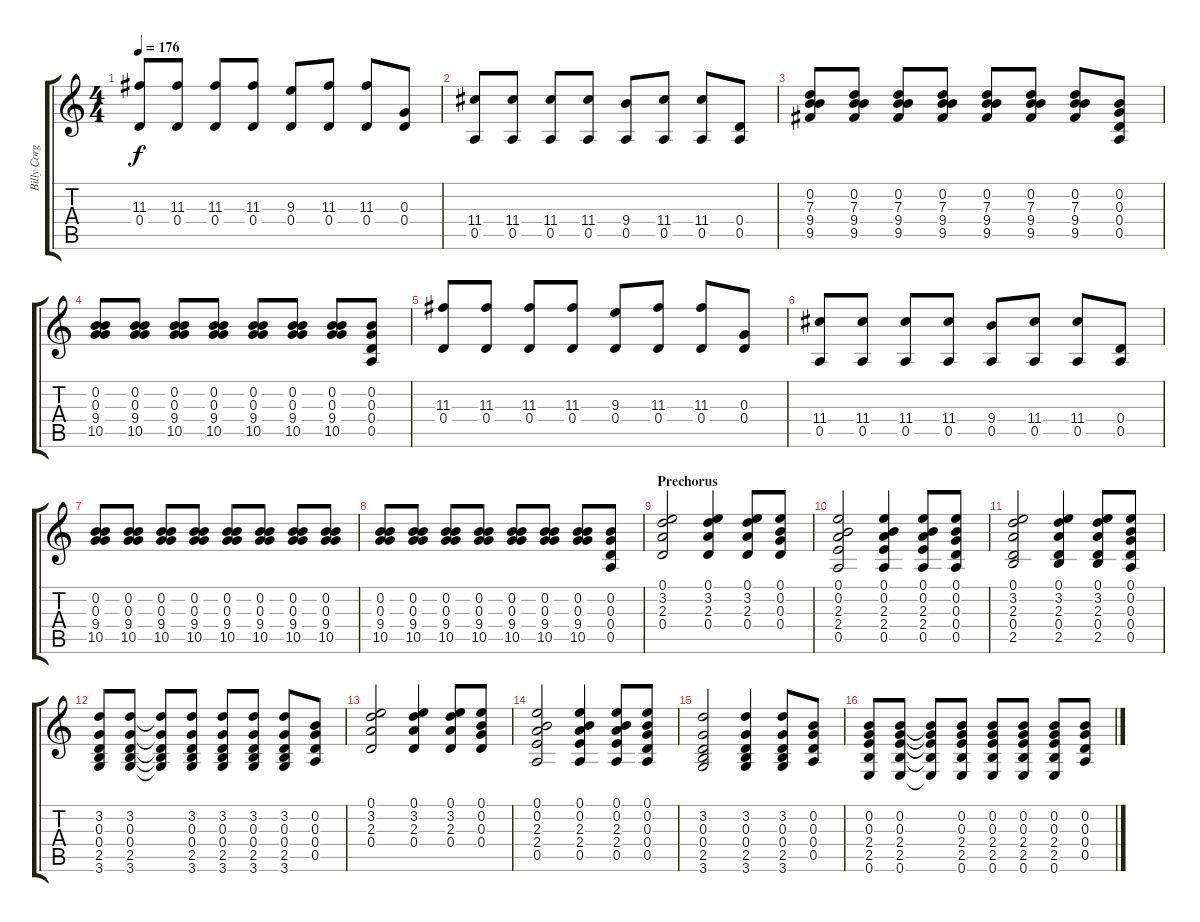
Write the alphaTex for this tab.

\track ("Billy Corgan" "Billy Corg") {instrument distortionguitar}
\staff {score tabs}
\tuning (E4 B3 G3 D3 A2 E2) {hide}
\ts (4 4)
\tempo 176
\clef g2
\ks c
(11.3 0.4).8{dy f} (11.3 0.4).8 (11.3 0.4).8 (11.3 0.4).8 (9.3 0.4).8 (11.3 0.4).8 (11.3 0.4).8 (0.3 0.4).8 |
(11.4 0.5).8 (11.4 0.5).8 (11.4 0.5).8 (11.4 0.5).8 (9.4 0.5).8 (11.4 0.5).8 (11.4 0.5).8 (0.4 0.5).8 |
(0.2 7.3 9.4 9.5).8 (0.2 7.3 9.4 9.5).8 (0.2 7.3 9.4 9.5).8 (0.2 7.3 9.4 9.5).8 (0.2 7.3 9.4 9.5).8 (0.2 7.3 9.4 9.5).8 (0.2 7.3 9.4 9.5).8 (0.2 0.3 0.4 0.5).8 |
(0.2 0.3 9.4 10.5).8 (0.2 0.3 9.4 10.5).8 (0.2 0.3 9.4 10.5).8 (0.2 0.3 9.4 10.5).8 (0.2 0.3 9.4 10.5).8 (0.2 0.3 9.4 10.5).8 (0.2 0.3 9.4 10.5).8 (0.2 0.3 0.4 0.5).8 |
(11.3 0.4).8 (11.3 0.4).8 (11.3 0.4).8 (11.3 0.4).8 (9.3 0.4).8 (11.3 0.4).8 (11.3 0.4).8 (0.3 0.4).8 |
(11.4 0.5).8 (11.4 0.5).8 (11.4 0.5).8 (11.4 0.5).8 (9.4 0.5).8 (11.4 0.5).8 (11.4 0.5).8 (0.4 0.5).8 |
(0.2 0.3 9.4 10.5).8 (0.2 0.3 9.4 10.5).8 (0.2 0.3 9.4 10.5).8 (0.2 0.3 9.4 10.5).8 (0.2 0.3 9.4 10.5).8 (0.2 0.3 9.4 10.5).8 (0.2 0.3 9.4 10.5).8 (0.2 0.3 9.4 10.5).8 |
(0.2 0.3 9.4 10.5).8 (0.2 0.3 9.4 10.5).8 (0.2 0.3 9.4 10.5).8 (0.2 0.3 9.4 10.5).8 (0.2 0.3 9.4 10.5).8 (0.2 0.3 9.4 10.5).8 (0.2 0.3 9.4 10.5).8 (0.2 0.3 0.4 0.5).8 |
\section ("" "Prechorus")
(0.1 3.2 2.3 0.4).2 (0.1 3.2 2.3 0.4).4 (0.1 3.2 2.3 0.4).8 (0.1 0.2 0.3 0.4).8 |
(0.1 0.2 2.3 2.4 0.5).2 (0.1 0.2 2.3 2.4 0.5).4 (0.1 0.2 2.3 2.4 0.5).8 (0.1 0.2 0.3 0.4 0.5).8 |
(0.1 3.2 2.3 0.4 2.5).2 (0.1 3.2 2.3 0.4 2.5).4 (0.1 3.2 2.3 0.4 2.5).8 (0.1 0.2 0.3 0.4 0.5).8 |
(3.2 0.3 0.4 2.5 3.6).8 (3.2 0.3 0.4 2.5 3.6).8 (3.2{t} 0.3{t} 0.4{t} 2.5{t} 3.6{t}).8 (3.2 0.3 0.4 2.5 3.6).8 (3.2 0.3 0.4 2.5 3.6).8 (3.2 0.3 0.4 2.5 3.6).8 (3.2 0.3 0.4 2.5 3.6).8 (0.2 0.3 0.4 0.5).8 |
(0.1 3.2 2.3 0.4).2 (0.1 3.2 2.3 0.4).4 (0.1 3.2 2.3 0.4).8 (0.1 0.2 0.3 0.4).8 |
(0.1 0.2 2.3 2.4 0.5).2 (0.1 0.2 2.3 2.4 0.5).4 (0.1 0.2 2.3 2.4 0.5).8 (0.1 0.2 0.3 0.4 0.5).8 |
(3.2 0.3 0.4 2.5 3.6).2 (3.2 0.3 0.4 2.5 3.6).4 (3.2 0.3 0.4 2.5 3.6).8 (0.2 0.3 0.4 0.5).8 |
(0.2 0.3 2.4 2.5 0.6).8 (0.2 0.3 2.4 2.5 0.6).8 (0.2{t} 0.3{t} 2.4{t} 2.5{t} 0.6{t}).8 (0.2 0.3 2.4 2.5 0.6).8 (0.2 0.3 2.4 2.5 0.6).8 (0.2 0.3 2.4 2.5 0.6).8 (0.2 0.3 2.4 2.5 0.6).8 (0.2 0.3 0.4 0.5).8
